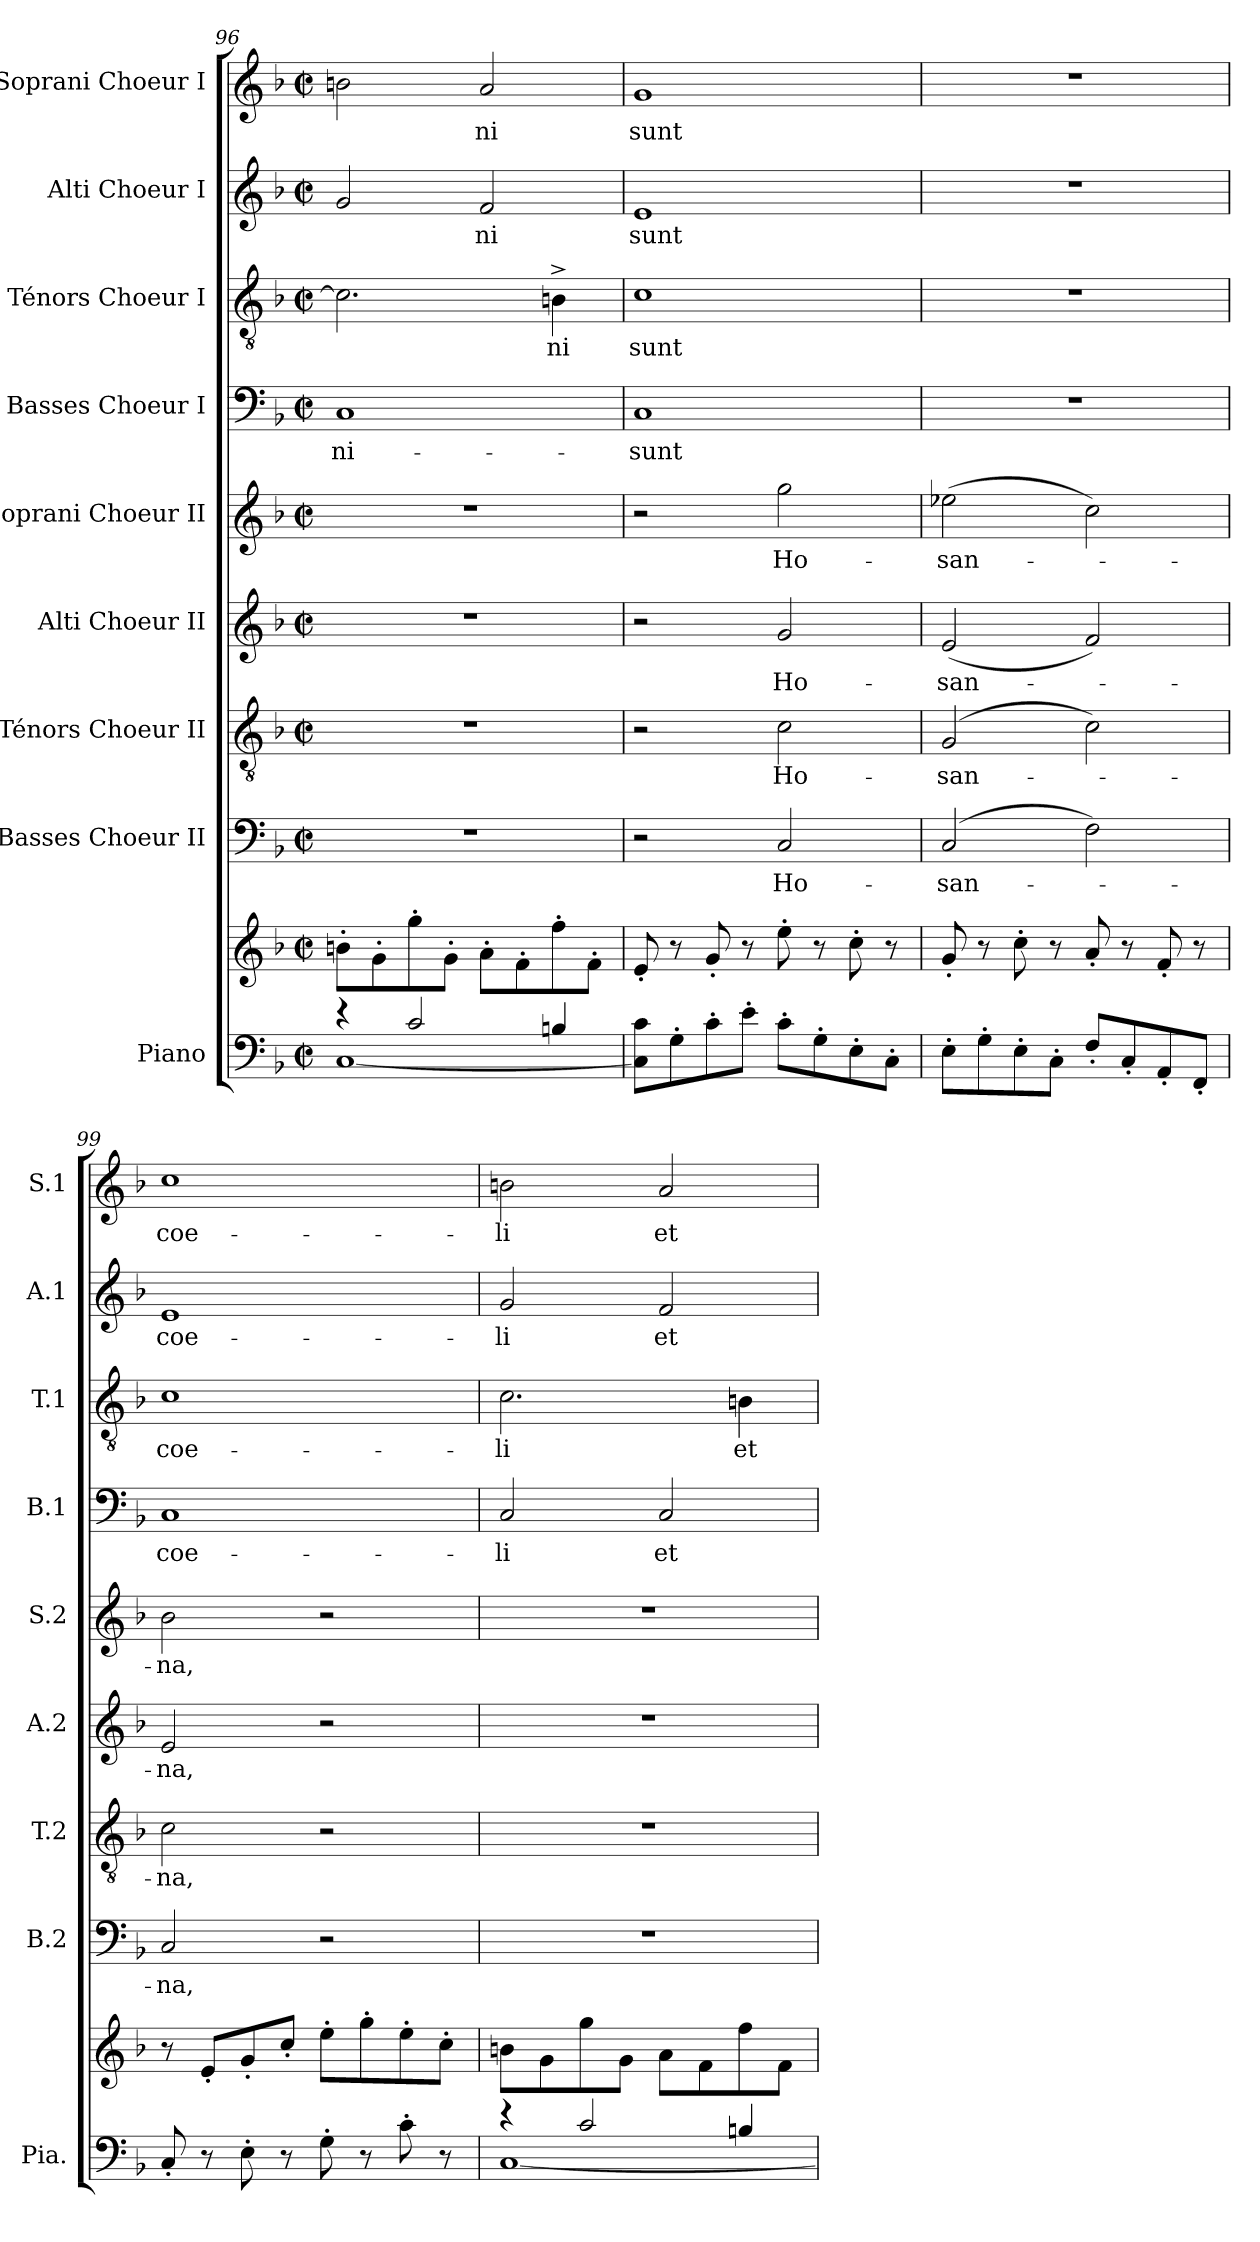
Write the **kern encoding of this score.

**kern	**kern	**kern	**text	**kern	**text	**kern	**text	**kern	**text	**kern	**text	**kern	**text	**kern	**text	**kern	**text
*part9	*part9	*part8	*part8	*part7	*part7	*part6	*part6	*part5	*part5	*part4	*part4	*part3	*part3	*part2	*part2	*part1	*part1
*staff10	*staff9	*staff8	*staff8	*staff7	*staff7	*staff6	*staff6	*staff5	*staff5	*staff4	*staff4	*staff3	*staff3	*staff2	*staff2	*staff1	*staff1
*I"Piano	*	*I"Basses Choeur II	*	*I"Ténors Choeur II	*	*I"Alti Choeur II	*	*I"Soprani Choeur II	*	*I"Basses Choeur I	*	*I"Ténors Choeur I	*	*I"Alti Choeur I	*	*I"Soprani Choeur I	*
*I'Pia.	*	*I'B.2	*	*I'T.2	*	*I'A.2	*	*I'S.2	*	*I'B.1	*	*I'T.1	*	*I'A.1	*	*I'S.1	*
*clefF4	*clefG2	*clefF4	*	*clefGv2	*	*clefG2	*	*clefG2	*	*clefF4	*	*clefGv2	*	*clefG2	*	*clefG2	*
*	*	*	*	*	*	*	*	*ITrd2c3	*	*	*	*	*	*	*	*	*
*k[b-]	*k[b-]	*k[b-]	*	*k[b-]	*	*k[b-]	*	*k[f#c#]	*	*k[b-]	*	*k[b-]	*	*k[b-]	*	*k[b-]	*
*M2/2	*M2/2	*M2/2	*	*M2/2	*	*M2/2	*	*M2/2	*	*M2/2	*	*M2/2	*	*M2/2	*	*M2/2	*
*met(c|)	*met(c|)	*met(c|)	*	*met(c|)	*	*met(c|)	*	*met(c|)	*	*met(c|)	*	*met(c|)	*	*met(c|)	*	*met(c|)	*
=96	=96	=96	=96	=96	=96	=96	=96	=96	=96	=96	=96	=96	=96	=96	=96	=96	=96
*^	*	*	*	*	*	*	*	*	*	*	*	*	*	*	*	*	*
4r	[1C	8bn'\L	1r	.	1r	.	1r	.	1r	.	1C	-ni-	2.c\]	.	2g/	.	2bni\	.
.	.	8g'\	.	.	.	.	.	.	.	.	.	.	.	.	.	.	.	.
2c/	.	8gg'\	.	.	.	.	.	.	.	.	.	.	.	.	.	.	.	.
.	.	8g'\J	.	.	.	.	.	.	.	.	.	.	.	.	.	.	.	.
.	.	8a'\L	.	.	.	.	.	.	.	.	.	.	.	.	2f/	-ni	2ai/	-ni
.	.	8f'\	.	.	.	.	.	.	.	.	.	.	.	.	.	.	.	.
4Bn/	.	8ff'\	.	.	.	.	.	.	.	.	.	.	4Bn^\	-ni	.	.	.	.
.	.	8f'\J	.	.	.	.	.	.	.	.	.	.	.	.	.	.	.	.
*v	*v	*	*	*	*	*	*	*	*	*	*	*	*	*	*	*	*	*
!!LO:PB:g=z
=97	=97	=97	=97	=97	=97	=97	=97	=97	=97	=97	=97	=97	=97	=97	=97	=97	=97
*	*	*^	*	*^	*	*^	*	*	*	*	*	*	*	*	*	*	*
8C\] 8c\L	8e'/	2r	2ryy	.	2r	2ryy	.	2r	2ryy	.	2r	.	1C	-sunt	1c	sunt	1e	sunt	1gi	sunt
8G'\	8r	.	.	.	.	.	.	.	.	.	.	.	.	.	.	.	.	.	.	.
8c'\	8g'/	.	.	.	.	.	.	.	.	.	.	.	.	.	.	.	.	.	.	.
8e'\J	8r	.	.	.	.	.	.	.	.	.	.	.	.	.	.	.	.	.	.	.
8c'\L	8ee'\	2C/	2ryy	Ho-	2c\	2ryy	Ho-	2g/	2ryy	Ho-	2eei\	Ho-	.	.	.	.	.	.	.	.
8G'\	8r	.	.	.	.	.	.	.	.	.	.	.	.	.	.	.	.	.	.	.
8E'\	8cc'\	.	.	.	.	.	.	.	.	.	.	.	.	.	.	.	.	.	.	.
8C'\J	8r	.	.	.	.	.	.	.	.	.	.	.	.	.	.	.	.	.	.	.
*	*	*v	*v	*	*	*	*	*v	*v	*	*	*	*	*	*	*	*	*	*	*
*	*	*	*	*v	*v	*	*	*	*	*	*	*	*	*	*	*	*	*
=98	=98	=98	=98	=98	=98	=98	=98	=98	=98	=98	=98	=98	=98	=98	=98	=98	=98
8E'\L	8g'/	(2C/	-san-	(2G/	-san-	(2e/	-san-	(2ccni\	-san-	1r	.	1r	.	1r	.	1r	.
8G'\	8r	.	.	.	.	.	.	.	.	.	.	.	.	.	.	.	.
8E'\	8cc'\	.	.	.	.	.	.	.	.	.	.	.	.	.	.	.	.
8C'\J	8r	.	.	.	.	.	.	.	.	.	.	.	.	.	.	.	.
8F'/L	8a'/	2F\)	.	2c\)	.	2f/)	.	2ai\)	.	.	.	.	.	.	.	.	.
8C'/	8r	.	.	.	.	.	.	.	.	.	.	.	.	.	.	.	.
8AA'/	8f'/	.	.	.	.	.	.	.	.	.	.	.	.	.	.	.	.
8FF'/J	8r	.	.	.	.	.	.	.	.	.	.	.	.	.	.	.	.
=99	=99	=99	=99	=99	=99	=99	=99	=99	=99	=99	=99	=99	=99	=99	=99	=99	=99
8C'/	8r	2C/	-na,	2c\	-na,	2e/	-na,	2gi\	-na,	1C	coe-	1c	coe-	1e	coe-	1cci	coe-
8r	8e'/L	.	.	.	.	.	.	.	.	.	.	.	.	.	.	.	.
8E'\	8g'/	.	.	.	.	.	.	.	.	.	.	.	.	.	.	.	.
8r	8cc'/J	.	.	.	.	.	.	.	.	.	.	.	.	.	.	.	.
8G'\	8ee'\L	2r	.	2r	.	2r	.	2r	.	.	.	.	.	.	.	.	.
8r	8gg'\	.	.	.	.	.	.	.	.	.	.	.	.	.	.	.	.
8c'\	8ee'\	.	.	.	.	.	.	.	.	.	.	.	.	.	.	.	.
8r	8cc'\J	.	.	.	.	.	.	.	.	.	.	.	.	.	.	.	.
=100	=100	=100	=100	=100	=100	=100	=100	=100	=100	=100	=100	=100	=100	=100	=100	=100	=100
*^	*	*	*	*	*	*	*	*	*	*	*	*	*	*	*	*	*
4r	[1C	8bn\L	1r	.	1r	.	1r	.	1r	.	2C/	-li	2.c\	-li	2g/	-li	2bni\	-li
.	.	8g\	.	.	.	.	.	.	.	.	.	.	.	.	.	.	.	.
2c/	.	8gg\	.	.	.	.	.	.	.	.	.	.	.	.	.	.	.	.
.	.	8g\J	.	.	.	.	.	.	.	.	.	.	.	.	.	.	.	.
.	.	8a\L	.	.	.	.	.	.	.	.	2C/	et	.	.	2f/	et	2ai/	et
.	.	8f\	.	.	.	.	.	.	.	.	.	.	.	.	.	.	.	.
4Bn/	.	8ff\	.	.	.	.	.	.	.	.	.	.	4Bn\	et	.	.	.	.
.	.	8f\J	.	.	.	.	.	.	.	.	.	.	.	.	.	.	.	.
*v	*v	*	*	*	*	*	*	*	*	*	*	*	*	*	*	*	*	*
=	=	=	=	=	=	=	=	=	=	=	=	=	=	=	=	=	=
*-	*-	*-	*-	*-	*-	*-	*-	*-	*-	*-	*-	*-	*-	*-	*-	*-	*-
